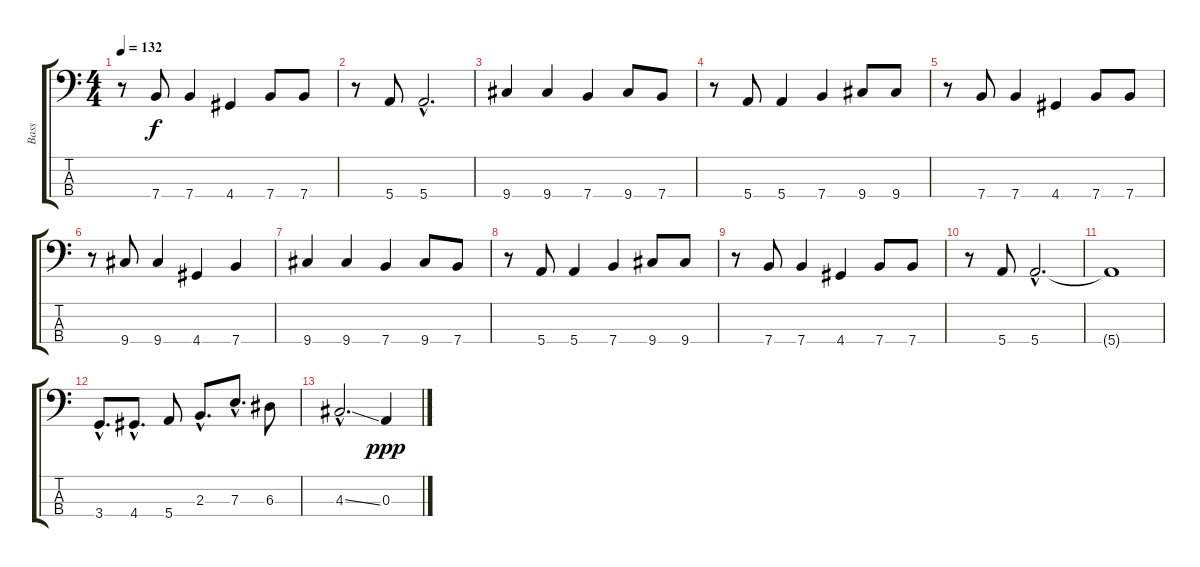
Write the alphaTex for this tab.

\track ("Bass" "Bass") {instrument electricbassfinger}
\staff {score tabs}
\tuning (G2 D2 A1 E1) {hide}
\ts (4 4)
\tempo 132
\clef f4
\ks c
r.8{dy f} 7.4.8 7.4.4 4.4.4 7.4.8 7.4.8 |
r.8 5.4.8 5.4{hac}.2{d} |
9.4.4 9.4.4 7.4.4 9.4.8 7.4.8 |
r.8 5.4.8 5.4.4 7.4.4 9.4.8 9.4.8 |
r.8 7.4.8 7.4.4 4.4.4 7.4.8 7.4.8 |
r.8 9.4.8 9.4.4 4.4.4 7.4.4 |
9.4.4 9.4.4 7.4.4 9.4.8 7.4.8 |
r.8 5.4.8 5.4.4 7.4.4 9.4.8 9.4.8 |
r.8 7.4.8 7.4.4 4.4.4 7.4.8 7.4.8 |
r.8 5.4.8 5.4{hac}.2{d} |
5.4{t}.1 |
3.4{hac}.8{d} 4.4{hac}.8{d} 5.4.8 2.3{hac}.8{d} 7.3{hac}.8{d} 6.3.8 |
4.3{ss hac}.2{d} 0.3.4{dy ppp}
